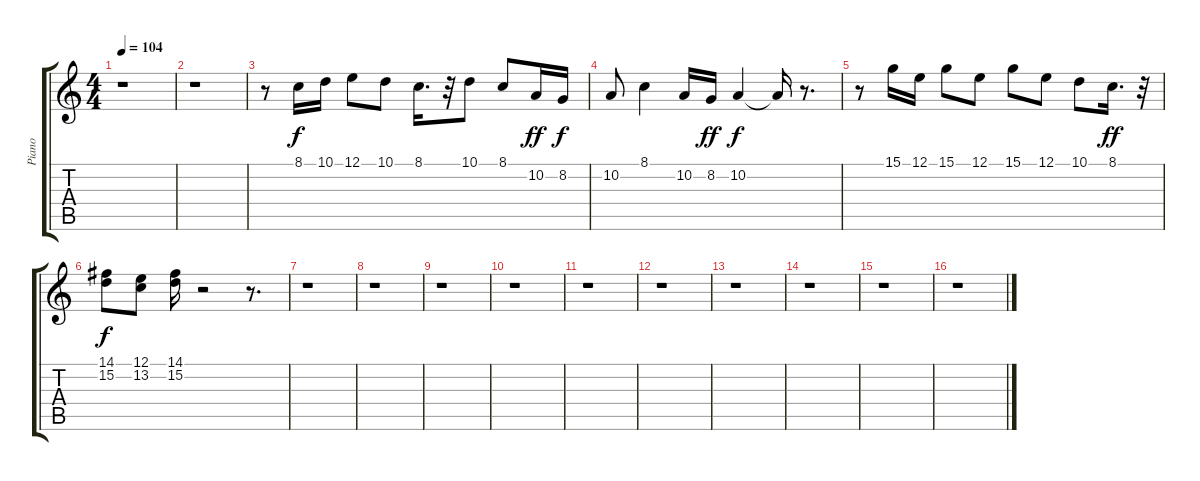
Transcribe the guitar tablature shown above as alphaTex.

\track ("Piano" "Piano") {instrument brightacousticpiano}
\staff {score tabs}
\tuning (E4 B3 G3 D3 A2 E2) {hide}
\ts (4 4)
\tempo 104
\clef g2
\ks c
r.1{dy f} |
r.1 |
r.8 8.1.16 10.1.16 12.1.8 10.1.8 8.1.16{d} r.32 10.1.8 8.1.8 10.2.16{dy ff} 8.2.16{dy f} |
10.2.8 8.1.4 10.2.16 8.2.16{dy ff} 10.2.4{dy f} 10.2{t}.16 r.8{d} |
r.8 15.1.16 12.1.16 15.1.8 12.1.8 15.1.8 12.1.8 10.1.8 8.1.16{d dy ff} r.32 |
(14.1 15.2).8{dy f} (12.1 13.2).8 (14.1 15.2).16 r.2 r.8{d} |
r.1 |
r.1 |
r.1 |
r.1 |
r.1 |
r.1 |
r.1 |
r.1 |
r.1 |
r.1
